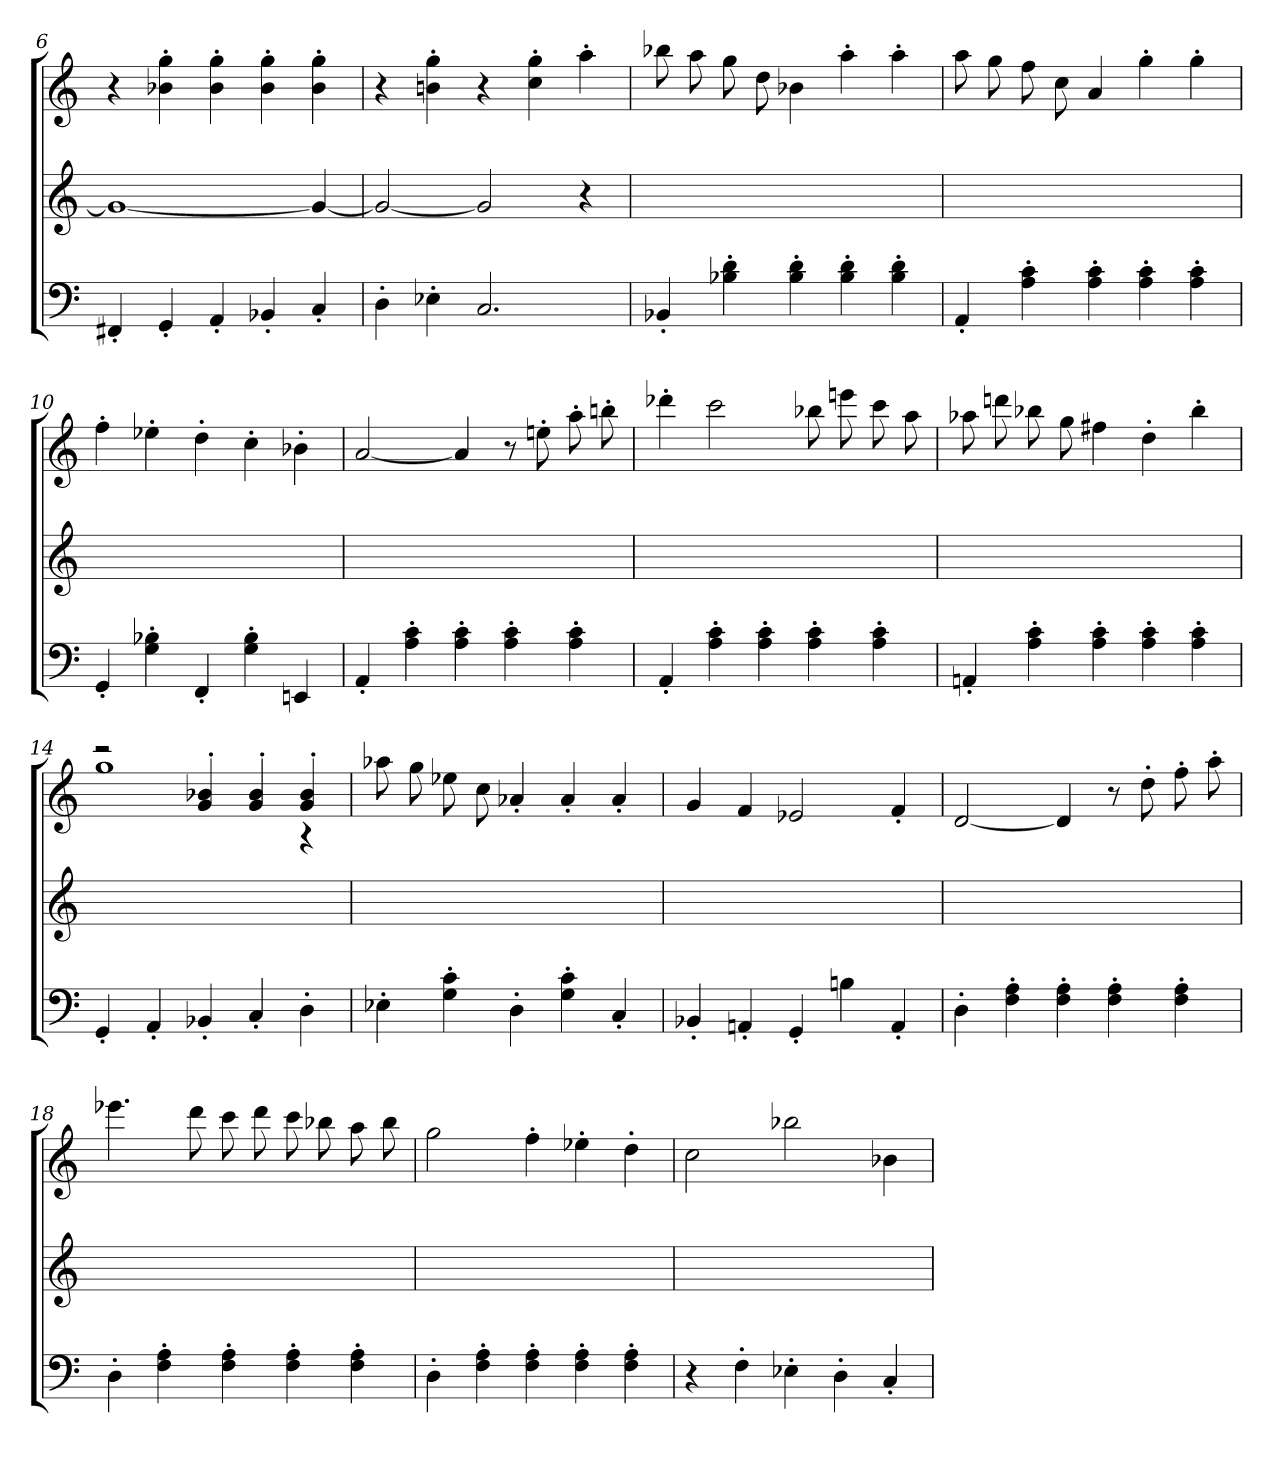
**kern	**kern	**kern
*part3	*part2	*part1
*staff3	*staff2	*staff1
=6	=6	=6
4FF#X'	1g_	4r
4GG'	.	4b-X' 4gg'
4AA'	.	4b-' 4gg'
4BB-X'	.	4b-' 4gg'
4C'	4g_	4b-' 4gg'
=7	=7	=7
4D'	2g_	4r
4E-X'	.	4bn' 4gg'
2.C	2g]	4r
.	.	4cc' 4gg'
.	4r	4aa'
=8	=8	=8
4BB-X'	1ryy	8bb-X
.	.	8aa
4B-X' 4d'	.	8gg
.	.	8dd
4B-' 4d'	.	4b-X
4B-' 4d'	.	4aa'
4B-' 4d'	4ryy	4aa'
=9	=9	=9
4AA'	1ryy	8aa
.	.	8gg
4A' 4c'	.	8ff
.	.	8cc
4A' 4c'	.	4a
4A' 4c'	.	4gg'
4A' 4c'	4ryy	4gg'
=10	=10	=10
4GG'	1ryy	4ff'
4G' 4B-X'	.	4ee-X'
4FF'	.	4dd'
4G' 4B-'	.	4cc'
4EEn	4ryy	4b-X'
=11	=11	=11
4AA'	1ryy	[2a
4A' 4c'	.	.
4A' 4c'	.	4a]
4A' 4c'	.	8r
.	.	8een'
4A' 4c'	4ryy	8aa'
.	.	8bbn'
=12	=12	=12
4AA'	1ryy	4ddd-X'
4A' 4c'	.	2ccc
4A' 4c'	.	.
4A' 4c'	.	8bb-X
.	.	8eeen
4A' 4c'	4ryy	8ccc
.	.	8aa
=13	=13	=13
4AAn'	1ryy	8aa-X
.	.	8dddn
4A' 4c'	.	8bb-X
.	.	8gg
4A' 4c'	.	4ff#X
4A' 4c'	.	4dd'
4A' 4c'	4ryy	4bb-'
=14	=14	=14
*	*	*^
4GG'	1ryy	2r	1gg
4AA'	.	.	.
4BB-X'	.	4g' 4b-X'	.
4C'	.	4g' 4b-'	.
4D'	4ryy	4g' 4b-'	4r
*	*	*v	*v
=15	=15	=15
4E-X'	1ryy	8aa-X
.	.	8gg
4G' 4c'	.	8ee-X
.	.	8cc
4D'	.	4a-X'
4G' 4c'	.	4a-'
4C'	4ryy	4a-'
=16	=16	=16
4BB-X'	1ryy	4g
4AAn'	.	4f
4GG'	.	2e-X
4Bn	.	.
4AA'	4ryy	4f'
=17	=17	=17
4D'	1ryy	[2d
4F' 4A'	.	.
4F' 4A'	.	4d]
4F' 4A'	.	8r
.	.	8dd'
4F' 4A'	4ryy	8ff'
.	.	8aa'
=18	=18	=18
4D'	1ryy	4.eee-X
4F' 4A'	.	.
.	.	8ddd
4F' 4A'	.	8ccc
.	.	8ddd
4F' 4A'	.	8ccc
.	.	8bb-X
4F' 4A'	4ryy	8aa
.	.	8bb-
=19	=19	=19
4D'	1ryy	2gg
4F' 4A'	.	.
4F' 4A'	.	4ff'
4F' 4A'	.	4ee-X'
4F' 4A'	4ryy	4dd'
=20	=20	=20
4r	1ryy	2cc
4F'	.	.
4E-X'	.	2bb-X
4D'	.	.
4C'	4ryy	4b-X
=	=	=
*-	*-	*-
